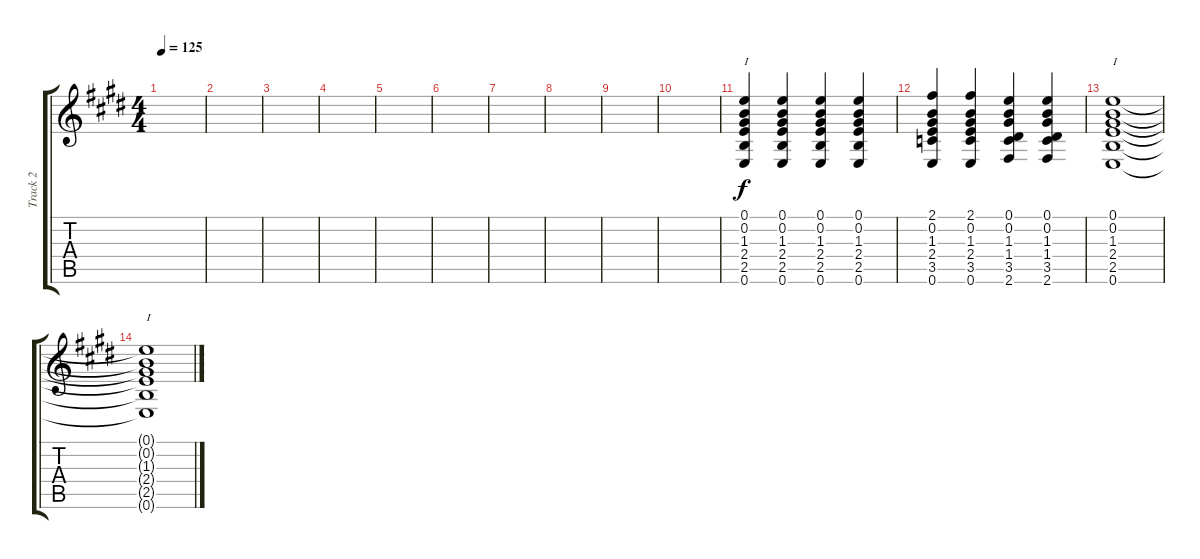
\track ("Track 2" "Track 2") {instrument electricguitarjazz}
\staff {score tabs}
\tuning (E4 B3 G3 D3 A2 E2) {hide}
\ts (4 4)
\tempo 125
\clef g2
\ks e
|
|
|
|
|
|
|
|
|
|
(0.1 0.2 1.3 2.4 2.5 0.6).4{txt "I"} (0.1 0.2 1.3 2.4 2.5 0.6).4 (0.1 0.2 1.3 2.4 2.5 0.6).4 (0.1 0.2 1.3 2.4 2.5 0.6).4 |
(2.1 0.2 1.3 2.4 3.5 0.6).4 (2.1 0.2 1.3 2.4 3.5 0.6).4 (0.1 0.2 1.3 1.4 3.5 2.6).4 (0.1 0.2 1.3 1.4 3.5 2.6).4 |
(0.1 0.2 1.3 2.4 2.5 0.6).1{txt "I"} |
(0.1{t} 0.2{t} 1.3{t} 2.4{t} 2.5{t} 0.6{t}).1{txt "I"}
